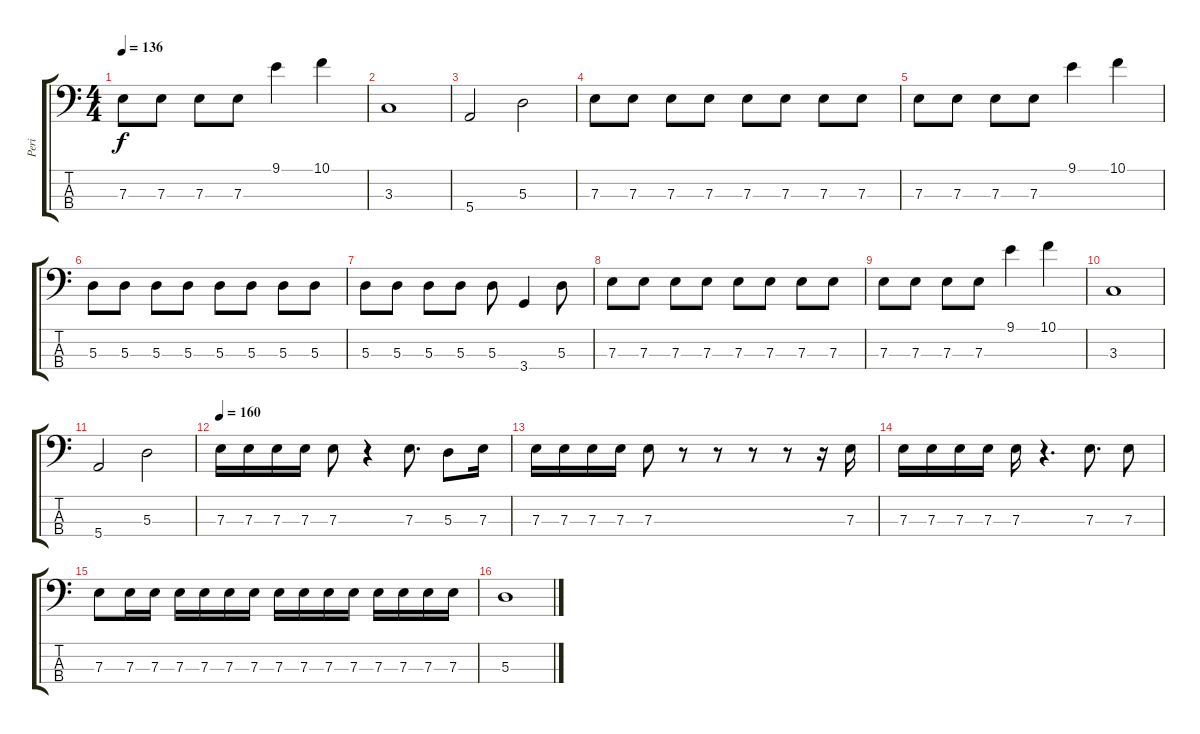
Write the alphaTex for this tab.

\track ("Peri" "Peri") {instrument electricbassfinger}
\staff {score tabs}
\tuning (G2 D2 A1 E1) {hide}
\ts (4 4)
\tempo 136
\clef f4
\ks c
7.3.8{dy f} 7.3.8 7.3.8 7.3.8 9.1.4 10.1.4 |
3.3.1 |
5.4.2 5.3.2 |
7.3.8{instrument electricbassfinger} 7.3.8 7.3.8 7.3.8 7.3.8 7.3.8 7.3.8 7.3.8 |
7.3.8 7.3.8 7.3.8 7.3.8 9.1.4 10.1.4 |
5.3.8 5.3.8 5.3.8 5.3.8 5.3.8 5.3.8 5.3.8 5.3.8 |
5.3.8 5.3.8 5.3.8 5.3.8 5.3.8 3.4.4 5.3.8 |
7.3.8{instrument electricbassfinger} 7.3.8 7.3.8 7.3.8 7.3.8 7.3.8 7.3.8 7.3.8 |
7.3.8 7.3.8 7.3.8 7.3.8 9.1.4 10.1.4 |
3.3.1 |
5.4.2 5.3.2 |
\tempo 160
7.3.16 7.3.16 7.3.16 7.3.16 7.3.8 r.4 7.3.8{d} 5.3.8 7.3.16 |
7.3.16 7.3.16 7.3.16 7.3.16 7.3.8 r.8 r.8 r.8 r.8 r.16 7.3.16 |
7.3.16 7.3.16 7.3.16 7.3.16 7.3.16 r.4{d} 7.3.8{d} 7.3.8 |
7.3.8 7.3.16 7.3.16 7.3.16 7.3.16 7.3.16 7.3.16 7.3.16 7.3.16 7.3.16 7.3.16 7.3.16 7.3.16 7.3.16 7.3.16 |
5.3.1
